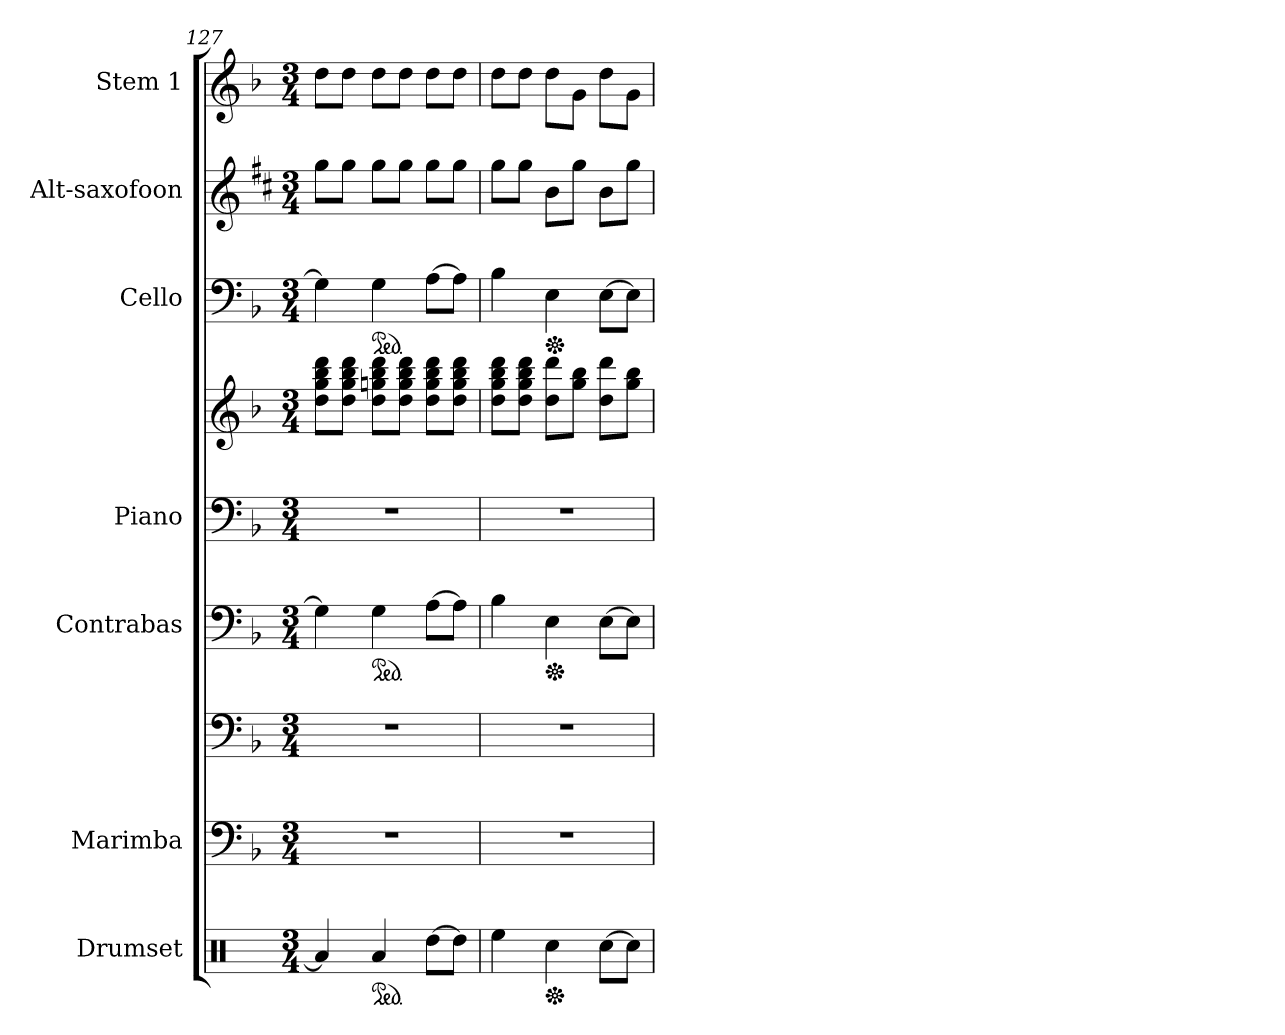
**kern	**kern	**kern	**kern	**kern	**kern	**kern	**kern	**kern
*part7	*part6	*part6	*part5	*part4	*part4	*part3	*part2	*part1
*staff9	*staff8	*staff7	*staff6	*staff5	*staff4	*staff3	*staff2	*staff1
*I"Drumset	*I"Marimba	*	*I"Contrabas	*I"Piano	*	*I"Cello	*I"Alt-saxofoon	*I"Stem 1
*I'D. set	*I'Mrm.	*	*I'Ca. Bs.	*I'Pno.	*	*	*I'A. Sax.	*I'Stm. 1
!!LO:PB:g=z
*clefX	*clefF4	*clefF4	*clefF4	*clefF4	*clefG2	*clefF4	*clefG2	*clefG2
*	*	*	*ITrd7c12	*	*	*	*ITrd5c9	*
*k[]	*k[b-]	*k[b-]	*k[b-]	*k[b-]	*k[b-]	*k[b-]	*k[b-]	*k[b-]
*M3/4	*M3/4	*M3/4	*M3/4	*M3/4	*M3/4	*M3/4	*M3/4	*M3/4
=127	=127	=127	=127	=127	=127	=127	=127	=127
4Ra/]	2.r	2.r	4GG\]	2.r	8dd\ 8gg\ 8bb-\ 8ddd\L	4G\]	8b-\L	8dd\L
.	.	.	.	.	8dd\ 8gg\ 8bb-\ 8ddd\J	.	8b-\J	8dd\J
*ped	*	*	*	*	*	*	*	*
*	*	*	*ped	*	*	*	*	*
*	*	*	*	*	*	*ped	*	*
4Ra/	.	.	4GG\	.	8dd\ 8ggn\ 8bb-\ 8ddd\L	4G\	8b-\L	8dd\L
.	.	.	.	.	8dd\ 8gg\ 8bb-\ 8ddd\J	.	8b-\J	8dd\J
[8Rdd\L	.	.	[8AA\L	.	8dd\ 8gg\ 8bb-\ 8ddd\L	[8A\L	8b-\L	8dd\L
8Rdd\J]	.	.	8AA\J]	.	8dd\ 8gg\ 8bb-\ 8ddd\J	8A\J]	8b-\J	8dd\J
=128	=128	=128	=128	=128	=128	=128	=128	=128
4Ree\	2.r	2.r	4BB-\	2.r	8dd\ 8gg\ 8bb-\ 8ddd\L	4B-\	8b-\L	8dd\L
.	.	.	.	.	8dd\ 8gg\ 8bb-\ 8ddd\J	.	8b-\J	8dd\J
*Xped	*	*	*	*	*	*	*	*
*	*	*	*Xped	*	*	*	*	*
*	*	*	*	*	*	*Xped	*	*
4Rcc\	.	.	4EE\	.	8dd\ 8ddd\L	4E\	8d\L	8dd\L
.	.	.	.	.	8gg\ 8bb-\J	.	8b-\J	8g\J
[8Rcc\L	.	.	[8EE\L	.	8dd\ 8ddd\L	[8E\L	8d\L	8dd\L
8Rcc\J]	.	.	8EE\J]	.	8gg\ 8bb-\J	8E\J]	8b-\J	8g\J
=	=	=	=	=	=	=	=	=
*-	*-	*-	*-	*-	*-	*-	*-	*-
